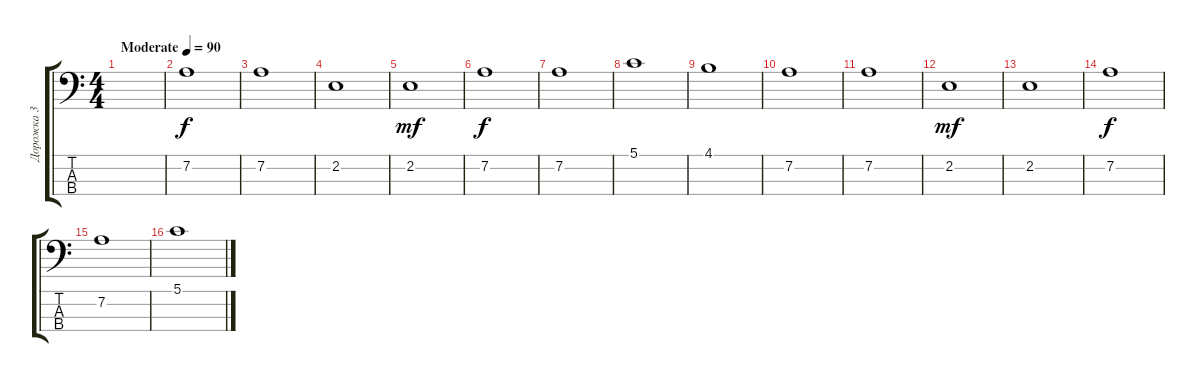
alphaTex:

\track ("Дорожка 3" "Дорожка 3") {instrument fretlessbass}
\staff {score tabs}
\tuning (G2 D2 A1 E1) {hide}
\ts (4 4)
\tempo (90 "Moderate")
\clef f4
\ks c
|
7.2.1 |
7.2.1 |
2.2.1 |
2.2.1{dy mf} |
7.2.1{dy f} |
7.2.1 |
5.1.1 |
4.1.1 |
7.2.1 |
7.2.1 |
2.2.1{dy mf} |
2.2.1 |
7.2.1{dy f} |
7.2.1 |
5.1.1
